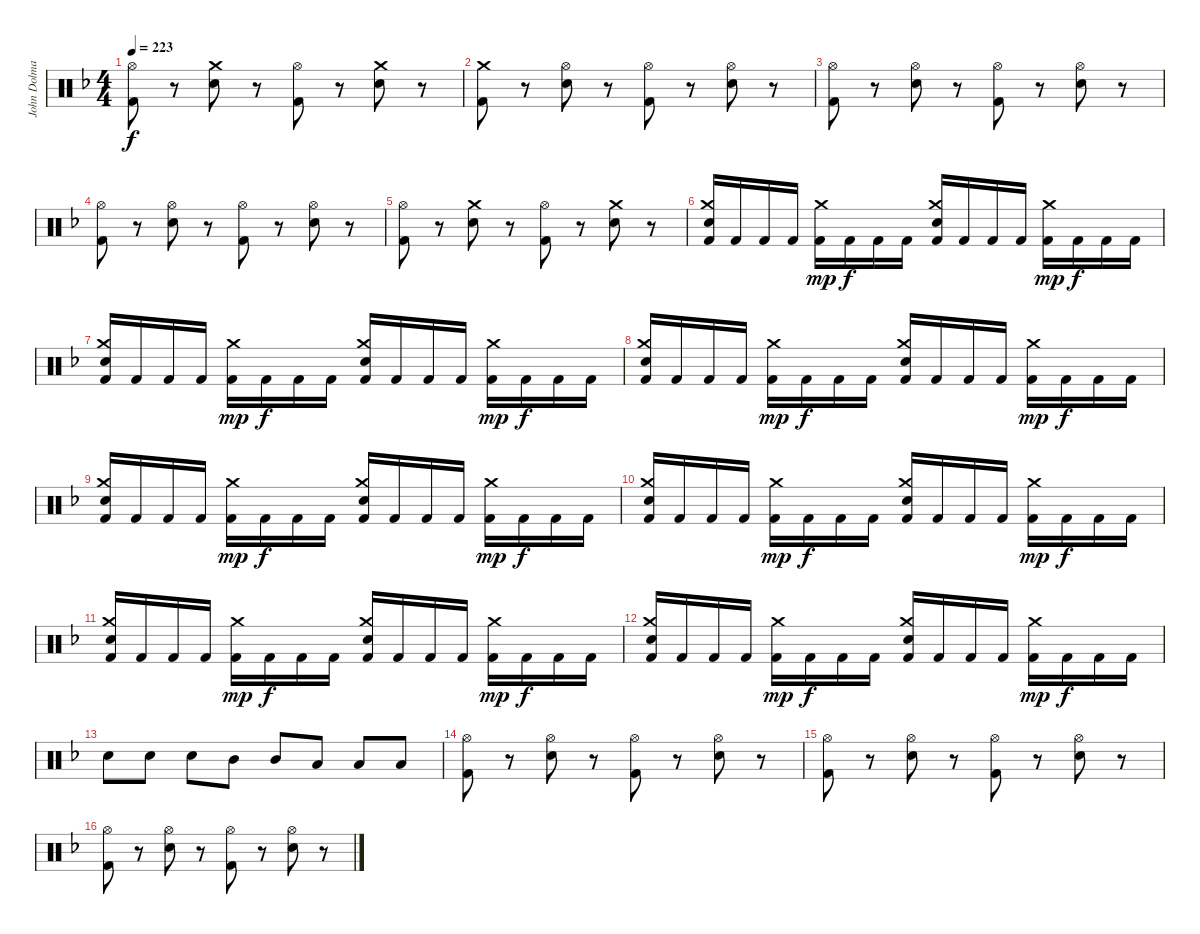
\track ("John Dolmayan (Drums)" "John Dolma") {instrument percussion}
\staff {score}
\articulation defaults
\ts (4 4)
\tempo 223
\clef neutral
\ks f
("Hi-Hat (open)" "Kick (hit) 2").8{dy f} r.8 ("Crash medium (hit)" "Snare (hit) 2").8 r.8 ("Hi-Hat (open)" "Kick (hit) 2").8 r.8 ("Crash medium (hit)" "Snare (hit) 2").8 r.8 |
("Crash medium (hit)" "Kick (hit) 2").8 r.8 ("Hi-Hat (open)" "Snare (hit) 2").8 r.8 ("Hi-Hat (open)" "Kick (hit) 2").8 r.8 ("Hi-Hat (open)" "Snare (hit) 2").8 r.8 |
("Hi-Hat (open)" "Kick (hit) 2").8 r.8 ("Hi-Hat (open)" "Snare (hit) 2").8 r.8 ("Hi-Hat (open)" "Kick (hit) 2").8 r.8 ("Hi-Hat (open)" "Snare (hit) 2").8 r.8 |
("Hi-Hat (open)" "Kick (hit) 2").8 r.8 ("Hi-Hat (open)" "Snare (hit) 2").8 r.8 ("Hi-Hat (open)" "Kick (hit) 2").8 r.8 ("Hi-Hat (open)" "Snare (hit) 2").8 r.8 |
("Hi-Hat (open)" "Kick (hit) 2").8 r.8 ("Crash medium (hit)" "Snare (hit) 2").8 r.8 ("Hi-Hat (open)" "Kick (hit) 2").8 r.8 ("Crash medium (hit)" "Snare (hit) 2").8 r.8 |
("Crash medium (hit)" "Snare (hit) 2" "Kick (hit) 2").16 "Kick (hit) 2".16 "Kick (hit) 2".16 "Kick (hit) 2".16 ("Crash medium (hit)" "Kick (hit) 2").16{dy mp} "Kick (hit) 2".16{dy f} "Kick (hit) 2".16 "Kick (hit) 2".16 ("Crash medium (hit)" "Snare (hit) 2" "Kick (hit) 2").16 "Kick (hit) 2".16 "Kick (hit) 2".16 "Kick (hit) 2".16 ("Crash medium (hit)" "Kick (hit) 2").16{dy mp} "Kick (hit) 2".16{dy f} "Kick (hit) 2".16 "Kick (hit) 2".16 |
("Crash medium (hit)" "Snare (hit) 2" "Kick (hit) 2").16 "Kick (hit) 2".16 "Kick (hit) 2".16 "Kick (hit) 2".16 ("Crash medium (hit)" "Kick (hit) 2").16{dy mp} "Kick (hit) 2".16{dy f} "Kick (hit) 2".16 "Kick (hit) 2".16 ("Crash medium (hit)" "Snare (hit) 2" "Kick (hit) 2").16 "Kick (hit) 2".16 "Kick (hit) 2".16 "Kick (hit) 2".16 ("Crash medium (hit)" "Kick (hit) 2").16{dy mp} "Kick (hit) 2".16{dy f} "Kick (hit) 2".16 "Kick (hit) 2".16 |
("Crash medium (hit)" "Snare (hit) 2" "Kick (hit) 2").16 "Kick (hit) 2".16 "Kick (hit) 2".16 "Kick (hit) 2".16 ("Crash medium (hit)" "Kick (hit) 2").16{dy mp} "Kick (hit) 2".16{dy f} "Kick (hit) 2".16 "Kick (hit) 2".16 ("Crash medium (hit)" "Snare (hit) 2" "Kick (hit) 2").16 "Kick (hit) 2".16 "Kick (hit) 2".16 "Kick (hit) 2".16 ("Crash medium (hit)" "Kick (hit) 2").16{dy mp} "Kick (hit) 2".16{dy f} "Kick (hit) 2".16 "Kick (hit) 2".16 |
("Crash medium (hit)" "Snare (hit) 2" "Kick (hit) 2").16 "Kick (hit) 2".16 "Kick (hit) 2".16 "Kick (hit) 2".16 ("Crash medium (hit)" "Kick (hit) 2").16{dy mp} "Kick (hit) 2".16{dy f} "Kick (hit) 2".16 "Kick (hit) 2".16 ("Crash medium (hit)" "Snare (hit) 2" "Kick (hit) 2").16 "Kick (hit) 2".16 "Kick (hit) 2".16 "Kick (hit) 2".16 ("Crash medium (hit)" "Kick (hit) 2").16{dy mp} "Kick (hit) 2".16{dy f} "Kick (hit) 2".16 "Kick (hit) 2".16 |
("Crash medium (hit)" "Snare (hit) 2" "Kick (hit) 2").16 "Kick (hit) 2".16 "Kick (hit) 2".16 "Kick (hit) 2".16 ("Crash medium (hit)" "Kick (hit) 2").16{dy mp} "Kick (hit) 2".16{dy f} "Kick (hit) 2".16 "Kick (hit) 2".16 ("Crash medium (hit)" "Snare (hit) 2" "Kick (hit) 2").16 "Kick (hit) 2".16 "Kick (hit) 2".16 "Kick (hit) 2".16 ("Crash medium (hit)" "Kick (hit) 2").16{dy mp} "Kick (hit) 2".16{dy f} "Kick (hit) 2".16 "Kick (hit) 2".16 |
("Crash medium (hit)" "Snare (hit) 2" "Kick (hit) 2").16 "Kick (hit) 2".16 "Kick (hit) 2".16 "Kick (hit) 2".16 ("Crash medium (hit)" "Kick (hit) 2").16{dy mp} "Kick (hit) 2".16{dy f} "Kick (hit) 2".16 "Kick (hit) 2".16 ("Crash medium (hit)" "Snare (hit) 2" "Kick (hit) 2").16 "Kick (hit) 2".16 "Kick (hit) 2".16 "Kick (hit) 2".16 ("Crash medium (hit)" "Kick (hit) 2").16{dy mp} "Kick (hit) 2".16{dy f} "Kick (hit) 2".16 "Kick (hit) 2".16 |
("Crash medium (hit)" "Snare (hit) 2" "Kick (hit) 2").16 "Kick (hit) 2".16 "Kick (hit) 2".16 "Kick (hit) 2".16 ("Crash medium (hit)" "Kick (hit) 2").16{dy mp} "Kick (hit) 2".16{dy f} "Kick (hit) 2".16 "Kick (hit) 2".16 ("Crash medium (hit)" "Snare (hit) 2" "Kick (hit) 2").16 "Kick (hit) 2".16 "Kick (hit) 2".16 "Kick (hit) 2".16 ("Crash medium (hit)" "Kick (hit) 2").16{dy mp} "Kick (hit) 2".16{dy f} "Kick (hit) 2".16 "Kick (hit) 2".16 |
"Electric Snare (hit)".8 "Electric Snare (hit)".8 "Electric Snare (hit)".8 "Mid Tom (hit)".8 "Mid Tom (hit)".8 "Low Tom (hit)".8 "Low Tom (hit)".8 "Low Tom (hit)".8 |
("Hi-Hat (open)" "Kick (hit) 2").8 r.8 ("Hi-Hat (open)" "Snare (hit) 2").8 r.8 ("Hi-Hat (open)" "Kick (hit) 2").8 r.8 ("Hi-Hat (open)" "Snare (hit) 2").8 r.8 |
("Hi-Hat (open)" "Kick (hit) 2").8 r.8 ("Hi-Hat (open)" "Snare (hit) 2").8 r.8 ("Hi-Hat (open)" "Kick (hit) 2").8 r.8 ("Hi-Hat (open)" "Snare (hit) 2").8 r.8 |
("Hi-Hat (open)" "Kick (hit) 2").8 r.8 ("Hi-Hat (open)" "Snare (hit) 2").8 r.8 ("Hi-Hat (open)" "Kick (hit) 2").8 r.8 ("Hi-Hat (open)" "Snare (hit) 2").8 r.8
